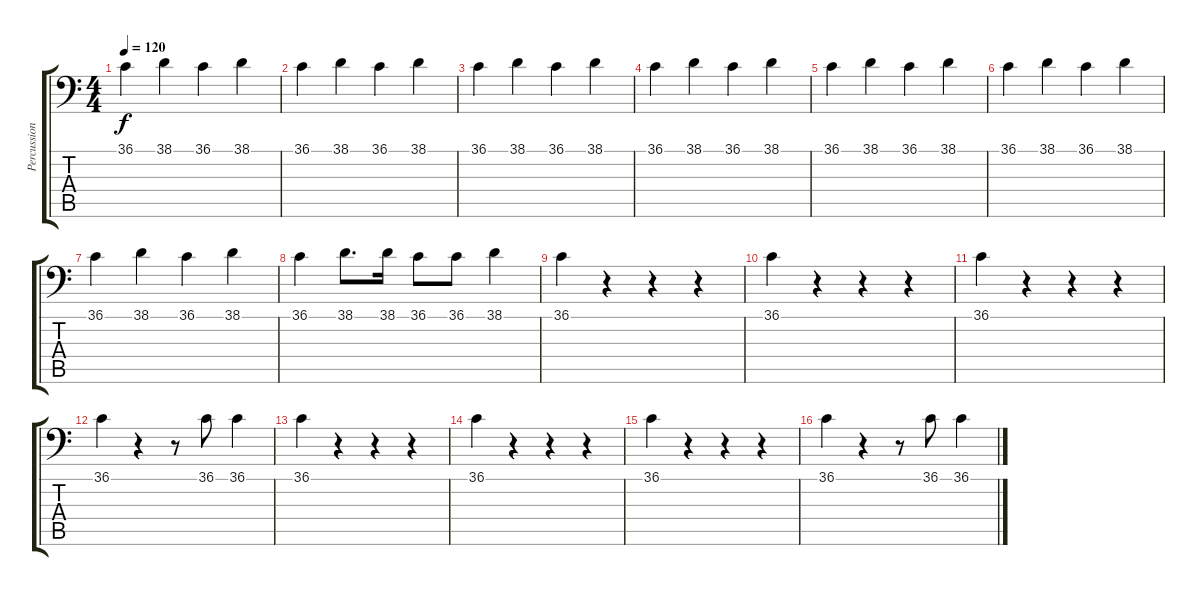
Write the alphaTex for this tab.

\track ("Percussion" "Percussion") {instrument acousticgrandpiano}
\staff {score tabs}
\tuning (C-1 C-1 C-1 C-1 C-1 C-1) {hide}
\ts (4 4)
\tempo 120
\clef f4
\ks c
36.1.4{dy f} 38.1.4 36.1.4 38.1.4 |
36.1.4 38.1.4 36.1.4 38.1.4 |
36.1.4 38.1.4 36.1.4 38.1.4 |
36.1.4 38.1.4 36.1.4 38.1.4 |
36.1.4 38.1.4 36.1.4 38.1.4 |
36.1.4 38.1.4 36.1.4 38.1.4 |
36.1.4 38.1.4 36.1.4 38.1.4 |
36.1.4 38.1.8{d} 38.1.16 36.1.8 36.1.8 38.1.4 |
36.1.4 r.4 r.4 r.4 |
36.1.4 r.4 r.4 r.4 |
36.1.4 r.4 r.4 r.4 |
36.1.4 r.4 r.8 36.1.8 36.1.4 |
36.1.4 r.4 r.4 r.4 |
36.1.4 r.4 r.4 r.4 |
36.1.4 r.4 r.4 r.4 |
36.1.4 r.4 r.8 36.1.8 36.1.4
